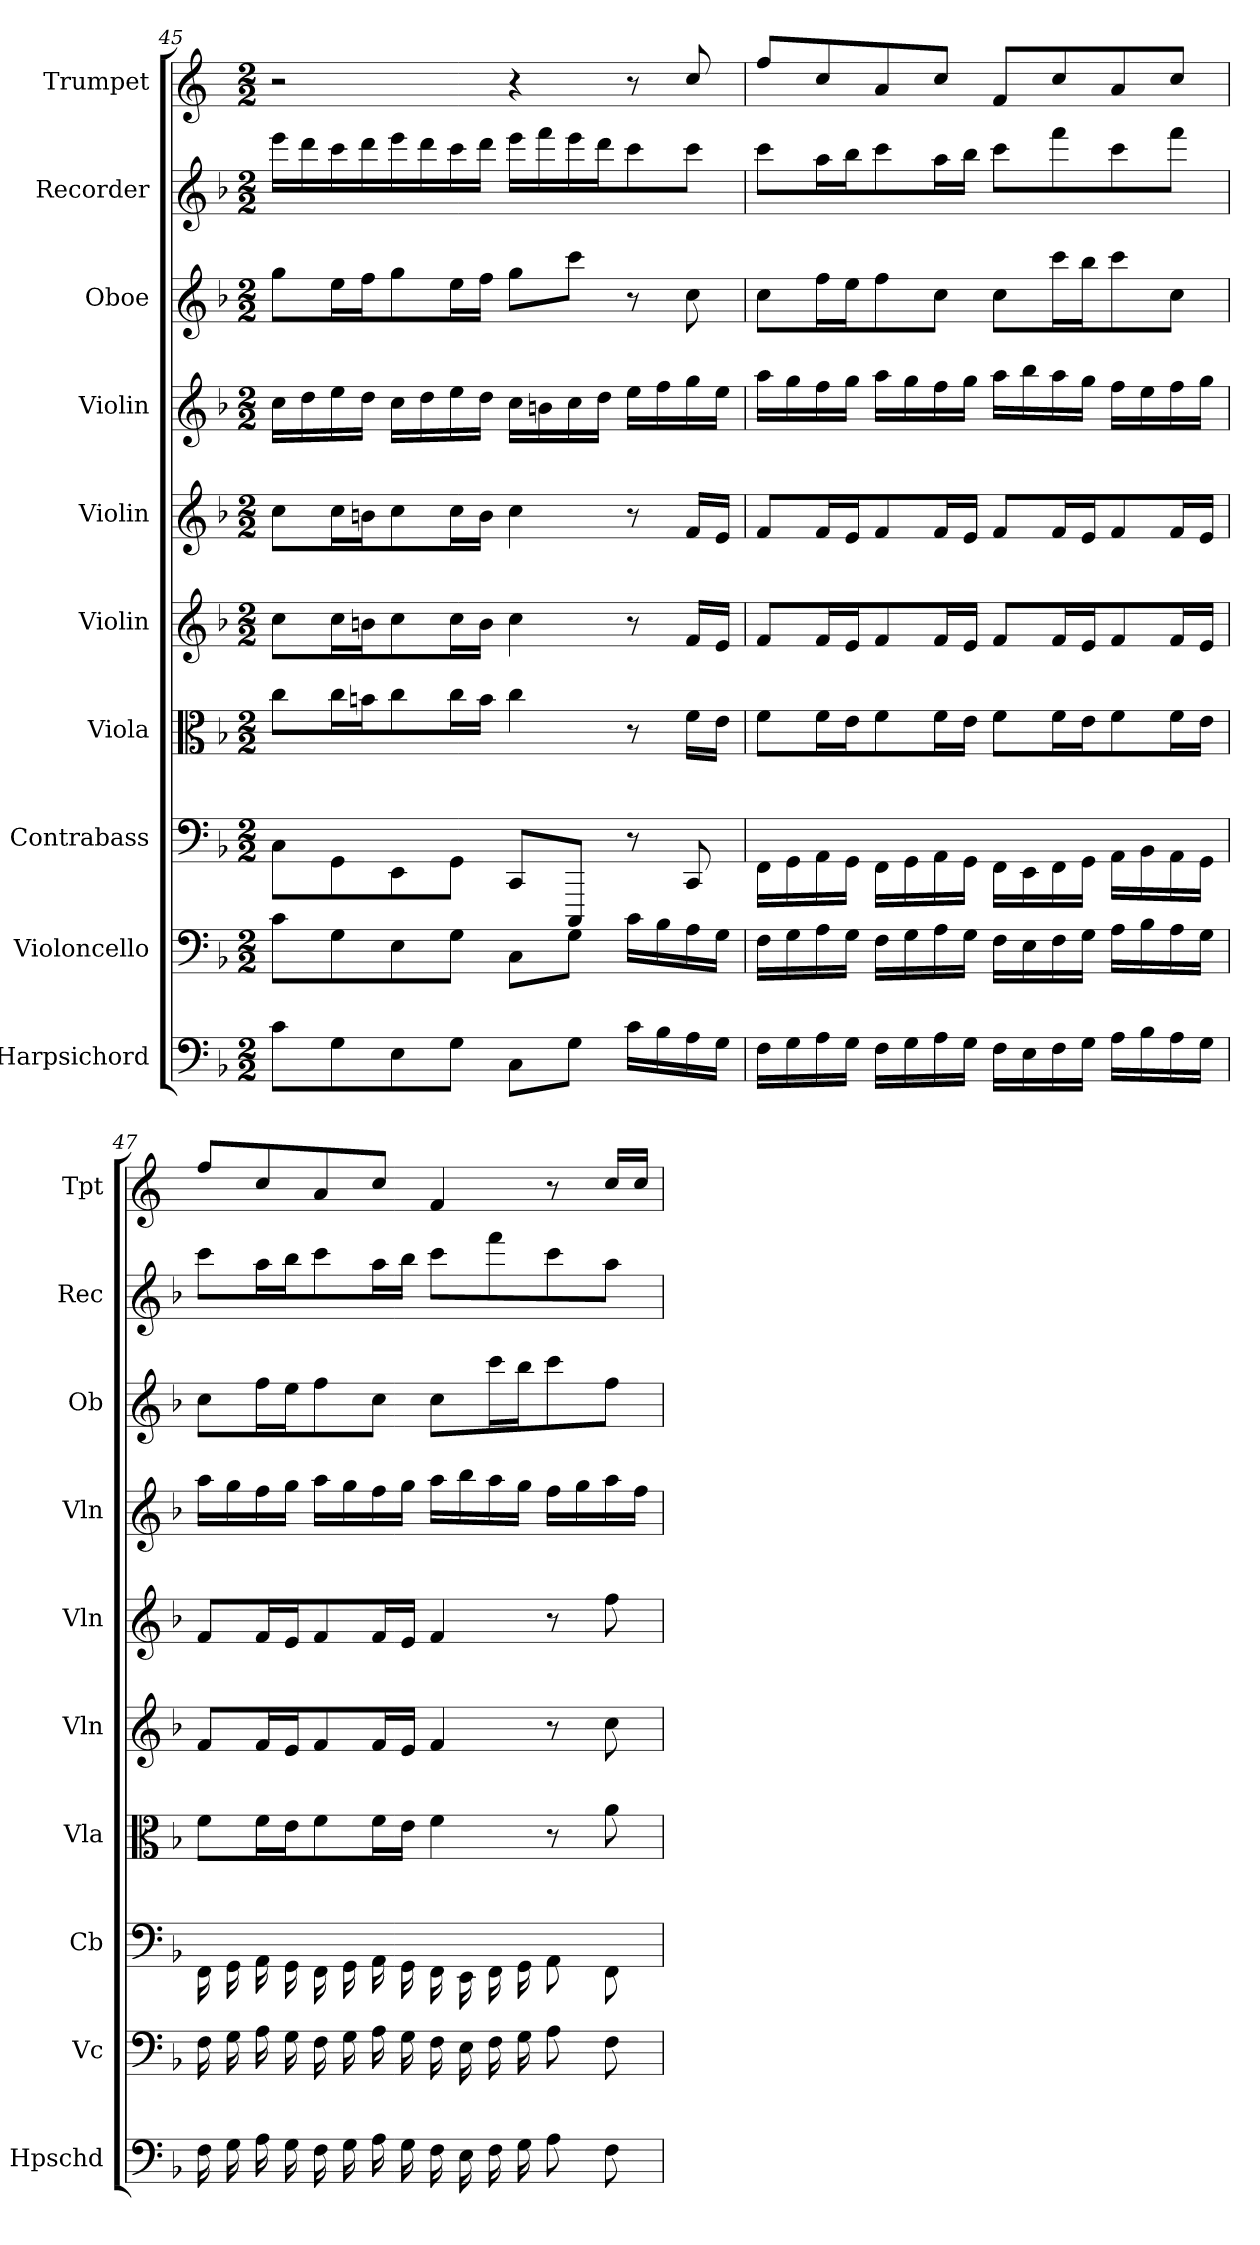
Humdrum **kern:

**kern	**kern	**kern	**kern	**kern	**kern	**kern	**kern	**kern	**kern
*part10	*part9	*part8	*part7	*part6	*part5	*part4	*part3	*part2	*part1
*staff10	*staff9	*staff8	*staff7	*staff6	*staff5	*staff4	*staff3	*staff2	*staff1
*I"Harpsichord	*I"Violoncello	*I"Contrabass	*I"Viola	*I"Violin	*I"Violin	*I"Violin	*I"Oboe	*I"Recorder	*I"Trumpet
*I'Hpschd	*I'Vc	*I'Cb	*I'Vla	*I'Vln	*I'Vln	*I'Vln	*I'Ob	*I'Rec	*I'Tpt
*clefF4	*clefF4	*clefF4	*clefC3	*clefG2	*clefG2	*clefG2	*clefG2	*clefG2	*clefG2
*	*	*ITrd7c12	*	*	*	*	*	*	*ITrd1c2
*k[b-]	*k[b-]	*k[b-]	*k[b-]	*k[b-]	*k[b-]	*k[b-]	*k[b-]	*k[b-]	*k[b-e-]
*F:	*F:	*F:	*F:	*F:	*F:	*F:	*F:	*F:	*B-:
*M2/2	*M2/2	*M2/2	*M2/2	*M2/2	*M2/2	*M2/2	*M2/2	*M2/2	*M2/2
=45	=45	=45	=45	=45	=45	=45	=45	=45	=45
8c\L	8c\L	8CC\L	8cc\L	8cc\L	8cc\L	16cc\LL	8gg\L	16eee\LL	2r
.	.	.	.	.	.	16dd\	.	16ddd\	.
8G\	8G\	8GGG\	16cc\L	16cc\L	16cc\L	16ee\	16ee\L	16ccc\	.
.	.	.	16bn\J	16bn\J	16bn\J	16dd\JJ	16ff\J	16ddd\	.
8E\	8E\	8EEE\	8cc\	8cc\	8cc\	16cc\LL	8gg\	16eee\	.
.	.	.	.	.	.	16dd\	.	16ddd\	.
8G\J	8G\J	8GGG\J	16cc\L	16cc\L	16cc\L	16ee\	16ee\L	16ccc\	.
.	.	.	16b\JJ	16b\JJ	16b\JJ	16dd\JJ	16ff\JJ	16ddd\JJ	.
8C\L	8C\L	8CCC/L	4cc\	4cc\	4cc\	16cc\LL	8gg\L	16eee\LL	4r
.	.	.	.	.	.	16bn\	.	16fff\	.
8G\J	8G\J	8CCCC/J	.	.	.	16cc\	8ccc\J	16eee\	.
.	.	.	.	.	.	16dd\JJ	.	16ddd\J	.
16c\LL	16c\LL	8r	8r	8r	8r	16ee\LL	8r	8ccc\	8r
16B-\	16B-\	.	.	.	.	16ff\	.	.	.
16A\	16A\	8CCC/	16f\LL	16f/LL	16f/LL	16gg\	8cc\	8ccc\J	8b-/
16G\JJ	16G\JJ	.	16e\JJ	16e/JJ	16e/JJ	16ee\JJ	.	.	.
=46	=46	=46	=46	=46	=46	=46	=46	=46	=46
16F\LL	16F\LL	16FFF\LL	8f\L	8f/L	8f/L	16aa\LL	8cc\L	8ccc\L	8ee-/L
16G\	16G\	16GGG\	.	.	.	16gg\	.	.	.
16A\	16A\	16AAA\	16f\L	16f/L	16f/L	16ff\	16ff\L	16aa\L	8b-/
16G\JJ	16G\JJ	16GGG\JJ	16e\J	16e/J	16e/J	16gg\JJ	16ee\J	16bb-\J	.
16F\LL	16F\LL	16FFF\LL	8f\	8f/	8f/	16aa\LL	8ff\	8ccc\	8g/
16G\	16G\	16GGG\	.	.	.	16gg\	.	.	.
16A\	16A\	16AAA\	16f\L	16f/L	16f/L	16ff\	8cc\J	16aa\L	8b-/J
16G\JJ	16G\JJ	16GGG\JJ	16e\JJ	16e/JJ	16e/JJ	16gg\JJ	.	16bb-\JJ	.
16F\LL	16F\LL	16FFF\LL	8f\L	8f/L	8f/L	16aa\LL	8cc\L	8ccc\L	8e-/L
16E\	16E\	16EEE\	.	.	.	16bb-\	.	.	.
16F\	16F\	16FFF\	16f\L	16f/L	16f/L	16aa\	16ccc\L	8fff\	8b-/
16G\JJ	16G\JJ	16GGG\JJ	16e\J	16e/J	16e/J	16gg\JJ	16bb-\J	.	.
16A\LL	16A\LL	16AAA\LL	8f\	8f/	8f/	16ff\LL	8ccc\	8ccc\	8g/
16B-\	16B-\	16BBB-\	.	.	.	16ee\	.	.	.
16A\	16A\	16AAA\	16f\L	16f/L	16f/L	16ff\	8cc\J	8fff\J	8b-/J
16G\JJ	16G\JJ	16GGG\JJ	16e\JJ	16e/JJ	16e/JJ	16gg\JJ	.	.	.
=47	=47	=47	=47	=47	=47	=47	=47	=47	=47
16F\	16F\	16FFF\	8f\L	8f/L	8f/L	16aa\LL	8cc\L	8ccc\L	8ee-/L
16G\	16G\	16GGG\	.	.	.	16gg\	.	.	.
16A\	16A\	16AAA\	16f\L	16f/L	16f/L	16ff\	16ff\L	16aa\L	8b-/
16G\	16G\	16GGG\	16e\J	16e/J	16e/J	16gg\JJ	16ee\J	16bb-\J	.
16F\	16F\	16FFF\	8f\	8f/	8f/	16aa\LL	8ff\	8ccc\	8g/
16G\	16G\	16GGG\	.	.	.	16gg\	.	.	.
16A\	16A\	16AAA\	16f\L	16f/L	16f/L	16ff\	8cc\J	16aa\L	8b-/J
16G\	16G\	16GGG\	16e\JJ	16e/JJ	16e/JJ	16gg\JJ	.	16bb-\JJ	.
16F\	16F\	16FFF\	4f\	4f/	4f/	16aa\LL	8cc\L	8ccc\L	4e-/
16E\	16E\	16EEE\	.	.	.	16bb-\	.	.	.
16F\	16F\	16FFF\	.	.	.	16aa\	16ccc\L	8fff\	.
16G\	16G\	16GGG\	.	.	.	16gg\JJ	16bb-\J	.	.
8A\	8A\	8AAA\	8r	8r	8r	16ff\LL	8ccc\	8ccc\	8r
.	.	.	.	.	.	16gg\	.	.	.
8F\	8F\	8FFF\	8a\	8cc\	8ff\	16aa\	8ff\J	8aa\J	16b-/LL
.	.	.	.	.	.	16ff\JJ	.	.	16b-/JJ
=	=	=	=	=	=	=	=	=	=
*-	*-	*-	*-	*-	*-	*-	*-	*-	*-
